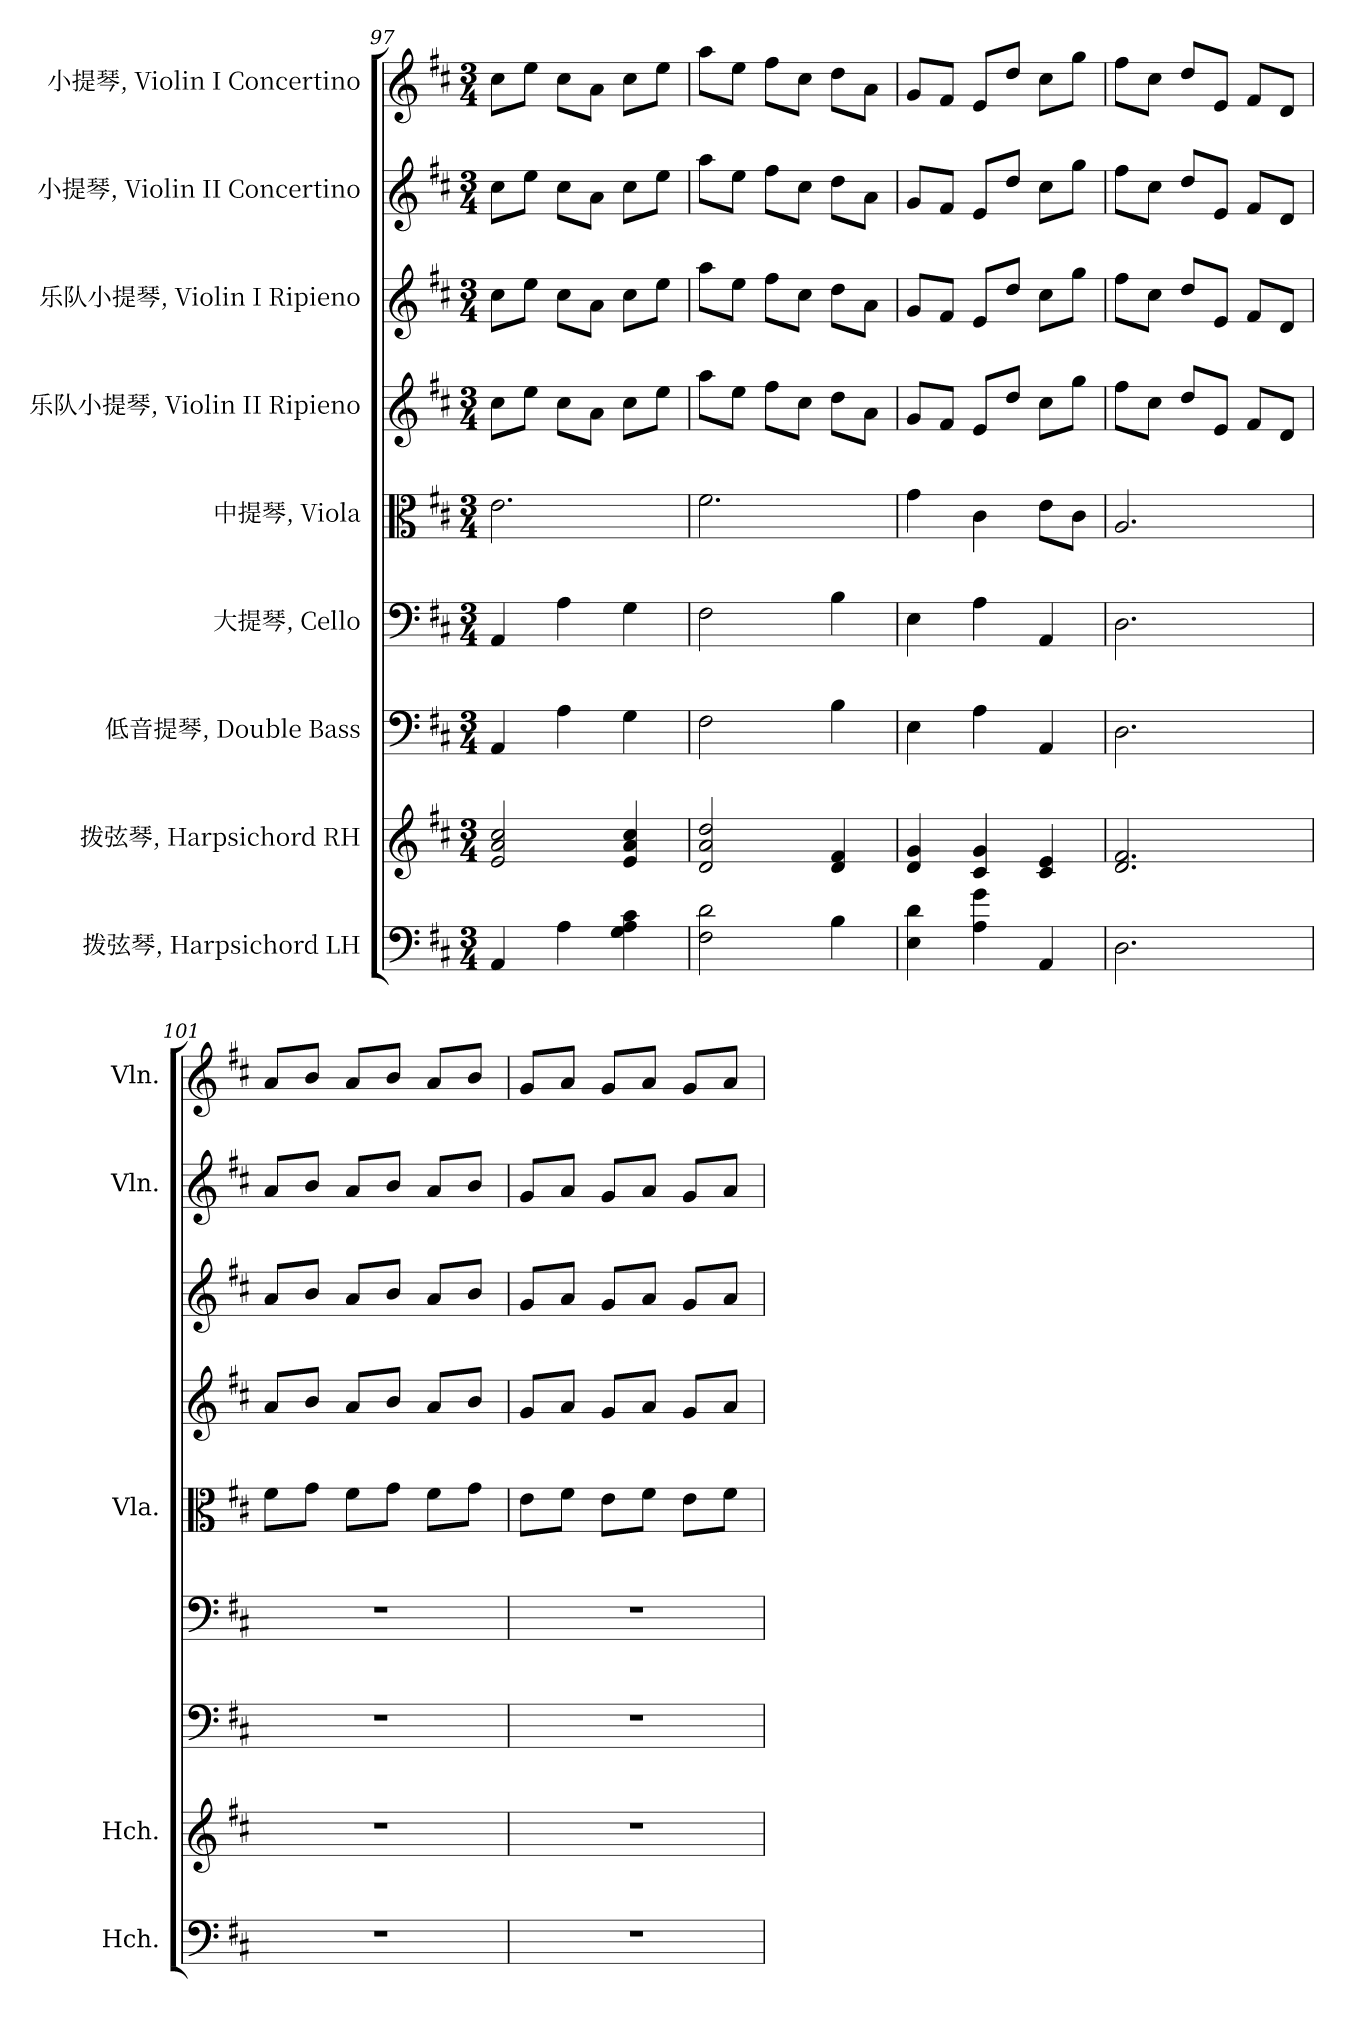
**kern	**kern	**kern	**kern	**kern	**kern	**kern	**kern	**kern
*part9	*part8	*part7	*part6	*part5	*part4	*part3	*part2	*part1
*staff9	*staff8	*staff7	*staff6	*staff5	*staff4	*staff3	*staff2	*staff1
*I"拨弦琴, Harpsichord LH	*I"拨弦琴, Harpsichord RH	*I"低音提琴, Double Bass	*I"大提琴, Cello	*I"中提琴, Viola	*I"乐队小提琴, Violin II Ripieno	*I"乐队小提琴, Violin I Ripieno	*I"小提琴, Violin II Concertino	*I"小提琴, Violin I Concertino
*I'Hch.	*I'Hch.	*	*	*I'Vla.	*	*	*I'Vln.	*I'Vln.
*clefF4	*clefG2	*clefF4	*clefF4	*clefC3	*clefG2	*clefG2	*clefG2	*clefG2
*	*	*ITrd7c12	*	*	*	*	*	*
*k[f#c#]	*k[f#c#]	*k[f#c#]	*k[f#c#]	*k[f#c#]	*k[f#c#]	*k[f#c#]	*k[f#c#]	*k[f#c#]
*M3/4	*M3/4	*M3/4	*M3/4	*M3/4	*M3/4	*M3/4	*M3/4	*M3/4
=97	=97	=97	=97	=97	=97	=97	=97	=97
4AA/	2e/ 2a/ 2cc#/	4AAA/	4AA/	2.e\	8cc#\L	8cc#\L	8cc#\L	8cc#\L
.	.	.	.	.	8ee\J	8ee\J	8ee\J	8ee\J
4A\	.	4AA\	4A\	.	8cc#\L	8cc#\L	8cc#\L	8cc#\L
.	.	.	.	.	8a\J	8a\J	8a\J	8a\J
4G\ 4A\ 4c#\	4e/ 4a/ 4cc#/	4GG\	4G\	.	8cc#\L	8cc#\L	8cc#\L	8cc#\L
.	.	.	.	.	8ee\J	8ee\J	8ee\J	8ee\J
=98	=98	=98	=98	=98	=98	=98	=98	=98
2F#\ 2d\	2d/ 2a/ 2dd/	2FF#\	2F#\	2.f#\	8aa\L	8aa\L	8aa\L	8aa\L
.	.	.	.	.	8ee\J	8ee\J	8ee\J	8ee\J
.	.	.	.	.	8ff#\L	8ff#\L	8ff#\L	8ff#\L
.	.	.	.	.	8cc#\J	8cc#\J	8cc#\J	8cc#\J
4B\	4d/ 4f#/	4BB\	4B\	.	8dd\L	8dd\L	8dd\L	8dd\L
.	.	.	.	.	8a\J	8a\J	8a\J	8a\J
=99	=99	=99	=99	=99	=99	=99	=99	=99
4E\ 4d\	4d/ 4g/	4EE\	4E\	4g\	8g/L	8g/L	8g/L	8g/L
.	.	.	.	.	8f#/J	8f#/J	8f#/J	8f#/J
4A\ 4g\	4c#/ 4g/	4AA\	4A\	4c#\	8e/L	8e/L	8e/L	8e/L
.	.	.	.	.	8dd/J	8dd/J	8dd/J	8dd/J
4AA/	4c#/ 4e/	4AAA/	4AA/	8e\L	8cc#\L	8cc#\L	8cc#\L	8cc#\L
.	.	.	.	8c#\J	8gg\J	8gg\J	8gg\J	8gg\J
=100	=100	=100	=100	=100	=100	=100	=100	=100
2.D\	2.d/ 2.f#/	2.DD\	2.D\	2.A/	8ff#\L	8ff#\L	8ff#\L	8ff#\L
.	.	.	.	.	8cc#\J	8cc#\J	8cc#\J	8cc#\J
.	.	.	.	.	8dd/L	8dd/L	8dd/L	8dd/L
.	.	.	.	.	8e/J	8e/J	8e/J	8e/J
.	.	.	.	.	8f#/L	8f#/L	8f#/L	8f#/L
.	.	.	.	.	8d/J	8d/J	8d/J	8d/J
=101	=101	=101	=101	=101	=101	=101	=101	=101
2.r	2.r	2.r	2.r	8f#\L	8a/L	8a/L	8a/L	8a/L
.	.	.	.	8g\J	8b/J	8b/J	8b/J	8b/J
.	.	.	.	8f#\L	8a/L	8a/L	8a/L	8a/L
.	.	.	.	8g\J	8b/J	8b/J	8b/J	8b/J
.	.	.	.	8f#\L	8a/L	8a/L	8a/L	8a/L
.	.	.	.	8g\J	8b/J	8b/J	8b/J	8b/J
!!LO:PB:g=z
=102	=102	=102	=102	=102	=102	=102	=102	=102
2.r	2.r	2.r	2.r	8e\L	8g/L	8g/L	8g/L	8g/L
.	.	.	.	8f#\J	8a/J	8a/J	8a/J	8a/J
.	.	.	.	8e\L	8g/L	8g/L	8g/L	8g/L
.	.	.	.	8f#\J	8a/J	8a/J	8a/J	8a/J
.	.	.	.	8e\L	8g/L	8g/L	8g/L	8g/L
.	.	.	.	8f#\J	8a/J	8a/J	8a/J	8a/J
=	=	=	=	=	=	=	=	=
*-	*-	*-	*-	*-	*-	*-	*-	*-
